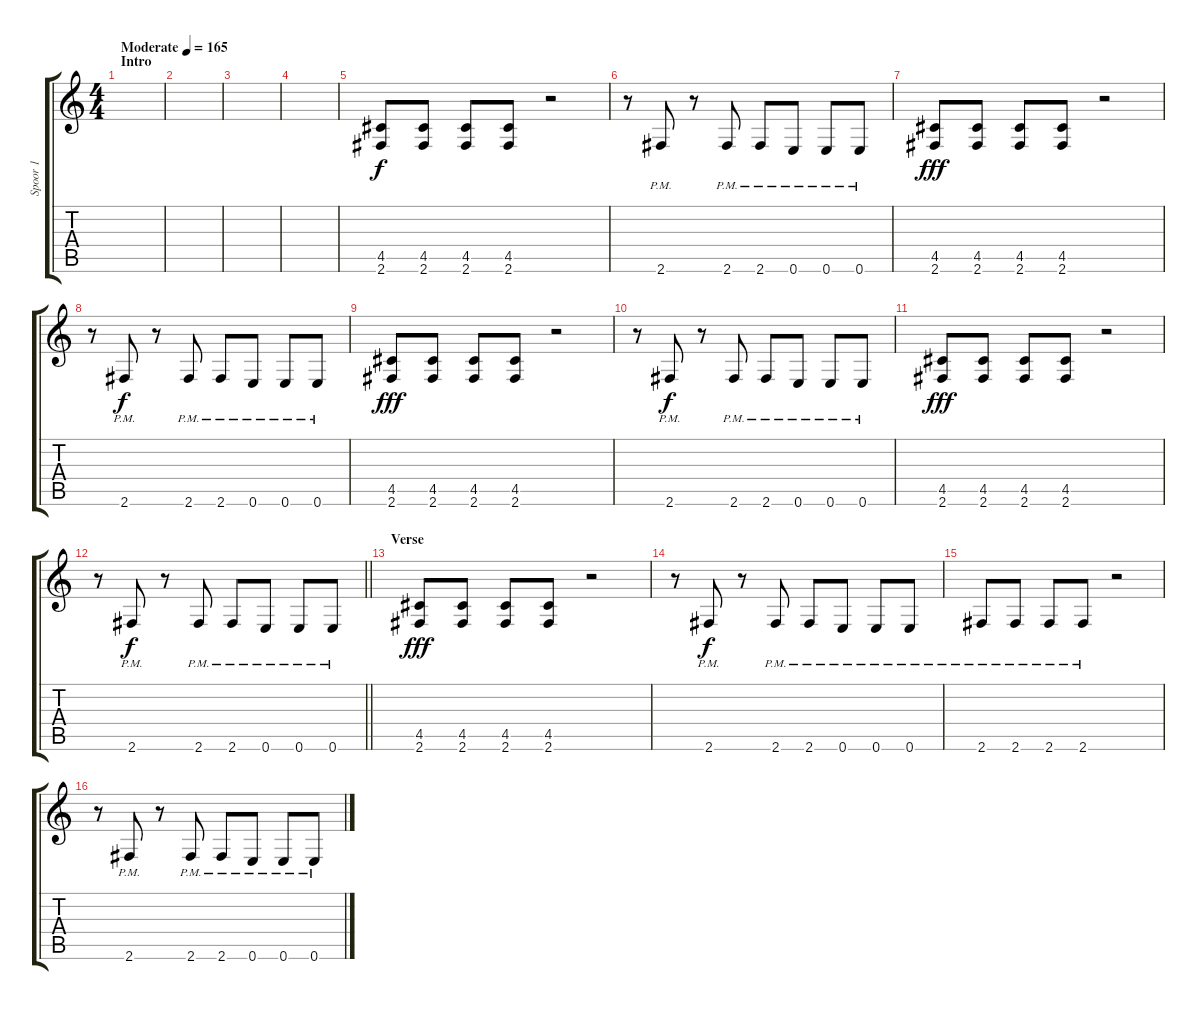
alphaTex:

\track ("Spoor 1" "Spoor 1") {instrument distortionguitar}
\staff {score tabs}
\tuning (E4 B3 G3 D3 A2 E2) {hide}
\ts (4 4)
\section ("" "Intro")
\tempo (165 "Moderate")
\clef g2
\ks c
|
|
|
|
(4.5 2.6).8 (4.5 2.6).8 (4.5 2.6).8 (4.5 2.6).8 r.2 |
r.8 2.6{pm}.8{dy f} r.8 2.6{pm}.8 2.6{pm}.8 0.6{pm}.8 0.6{pm}.8 0.6{pm}.8 |
(4.5 2.6).8{dy fff} (4.5 2.6).8 (4.5 2.6).8 (4.5 2.6).8 r.2 |
r.8 2.6{pm}.8{dy f} r.8 2.6{pm}.8 2.6{pm}.8 0.6{pm}.8 0.6{pm}.8 0.6{pm}.8 |
(4.5 2.6).8{dy fff} (4.5 2.6).8 (4.5 2.6).8 (4.5 2.6).8 r.2 |
r.8 2.6{pm}.8{dy f} r.8 2.6{pm}.8 2.6{pm}.8 0.6{pm}.8 0.6{pm}.8 0.6{pm}.8 |
(4.5 2.6).8{dy fff} (4.5 2.6).8 (4.5 2.6).8 (4.5 2.6).8 r.2 |
\barLineRight lightlight
r.8 2.6{pm}.8{dy f} r.8 2.6{pm}.8 2.6{pm}.8 0.6{pm}.8 0.6{pm}.8 0.6{pm}.8 |
\section ("" "Verse")
(4.5 2.6).8{dy fff} (4.5 2.6).8 (4.5 2.6).8 (4.5 2.6).8 r.2 |
r.8 2.6{pm}.8{dy f} r.8 2.6{pm}.8 2.6{pm}.8 0.6{pm}.8 0.6{pm}.8 0.6{pm}.8 |
2.6{pm}.8 2.6{pm}.8 2.6{pm}.8 2.6{pm}.8 r.2 |
r.8 2.6{pm}.8 r.8 2.6{pm}.8 2.6{pm}.8 0.6{pm}.8 0.6{pm}.8 0.6{pm}.8
